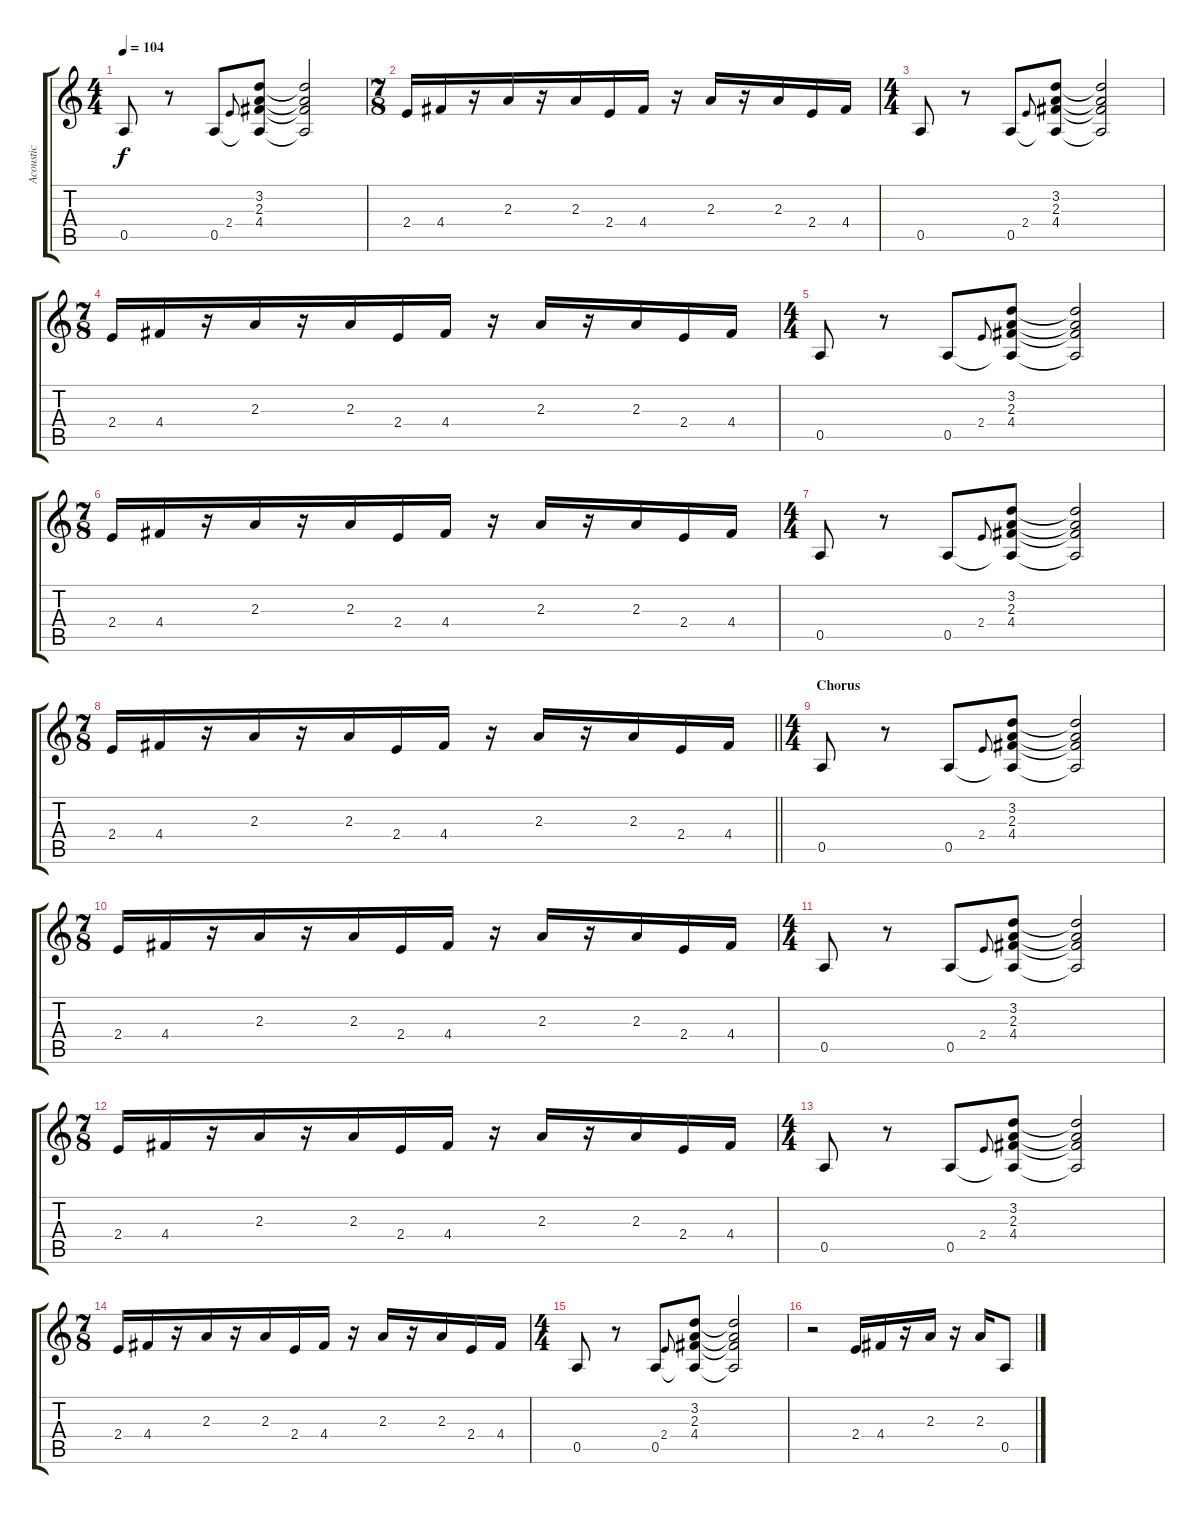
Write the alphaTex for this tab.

\track ("Acoustic" "Acoustic") {instrument acousticguitarsteel}
\staff {score tabs}
\tuning (E4 B3 G3 D3 A2 E2) {hide}
\ts (4 4)
\tempo 104
\clef g2
\ks c
0.5.8{dy f} r.8 0.5.8 2.4.8{gr onbeat} (3.2 2.3 4.4 0.5{t}).8 (3.2{t} 2.3{t} 4.4{t} 0.5{t}).2 |
\ts (7 8)
2.4.16 4.4.16 r.16 2.3.16 r.16 2.3.16 2.4.16 4.4.16 r.16 2.3.16 r.16 2.3.16 2.4.16 4.4.16 |
\ts (4 4)
0.5.8 r.8 0.5.8 2.4.8{gr onbeat} (3.2 2.3 4.4 0.5{t}).8 (3.2{t} 2.3{t} 4.4{t} 0.5{t}).2 |
\ts (7 8)
2.4.16 4.4.16 r.16 2.3.16 r.16 2.3.16 2.4.16 4.4.16 r.16 2.3.16 r.16 2.3.16 2.4.16 4.4.16 |
\ts (4 4)
0.5.8 r.8 0.5.8 2.4.8{gr onbeat} (3.2 2.3 4.4 0.5{t}).8 (3.2{t} 2.3{t} 4.4{t} 0.5{t}).2 |
\ts (7 8)
2.4.16 4.4.16 r.16 2.3.16 r.16 2.3.16 2.4.16 4.4.16 r.16 2.3.16 r.16 2.3.16 2.4.16 4.4.16 |
\ts (4 4)
0.5.8 r.8 0.5.8 2.4.8{gr onbeat} (3.2 2.3 4.4 0.5{t}).8 (3.2{t} 2.3{t} 4.4{t} 0.5{t}).2 |
\ts (7 8)
\barLineRight lightlight
2.4.16 4.4.16 r.16 2.3.16 r.16 2.3.16 2.4.16 4.4.16 r.16 2.3.16 r.16 2.3.16 2.4.16 4.4.16 |
\ts (4 4)
\section ("" "Chorus")
0.5.8 r.8 0.5.8 2.4.8{gr onbeat} (3.2 2.3 4.4 0.5{t}).8 (3.2{t} 2.3{t} 4.4{t} 0.5{t}).2 |
\ts (7 8)
2.4.16 4.4.16 r.16 2.3.16 r.16 2.3.16 2.4.16 4.4.16 r.16 2.3.16 r.16 2.3.16 2.4.16 4.4.16 |
\ts (4 4)
0.5.8 r.8 0.5.8 2.4.8{gr onbeat} (3.2 2.3 4.4 0.5{t}).8 (3.2{t} 2.3{t} 4.4{t} 0.5{t}).2 |
\ts (7 8)
2.4.16 4.4.16 r.16 2.3.16 r.16 2.3.16 2.4.16 4.4.16 r.16 2.3.16 r.16 2.3.16 2.4.16 4.4.16 |
\ts (4 4)
0.5.8 r.8 0.5.8 2.4.8{gr onbeat} (3.2 2.3 4.4 0.5{t}).8 (3.2{t} 2.3{t} 4.4{t} 0.5{t}).2 |
\ts (7 8)
2.4.16 4.4.16 r.16 2.3.16 r.16 2.3.16 2.4.16 4.4.16 r.16 2.3.16 r.16 2.3.16 2.4.16 4.4.16 |
\ts (4 4)
0.5.8 r.8 0.5.8 2.4.8{gr onbeat} (3.2 2.3 4.4 0.5{t}).8 (3.2{t} 2.3{t} 4.4{t} 0.5{t}).2 |
r.2 2.4.16 4.4.16 r.16 2.3.16 r.16 2.3.16 0.5.8
